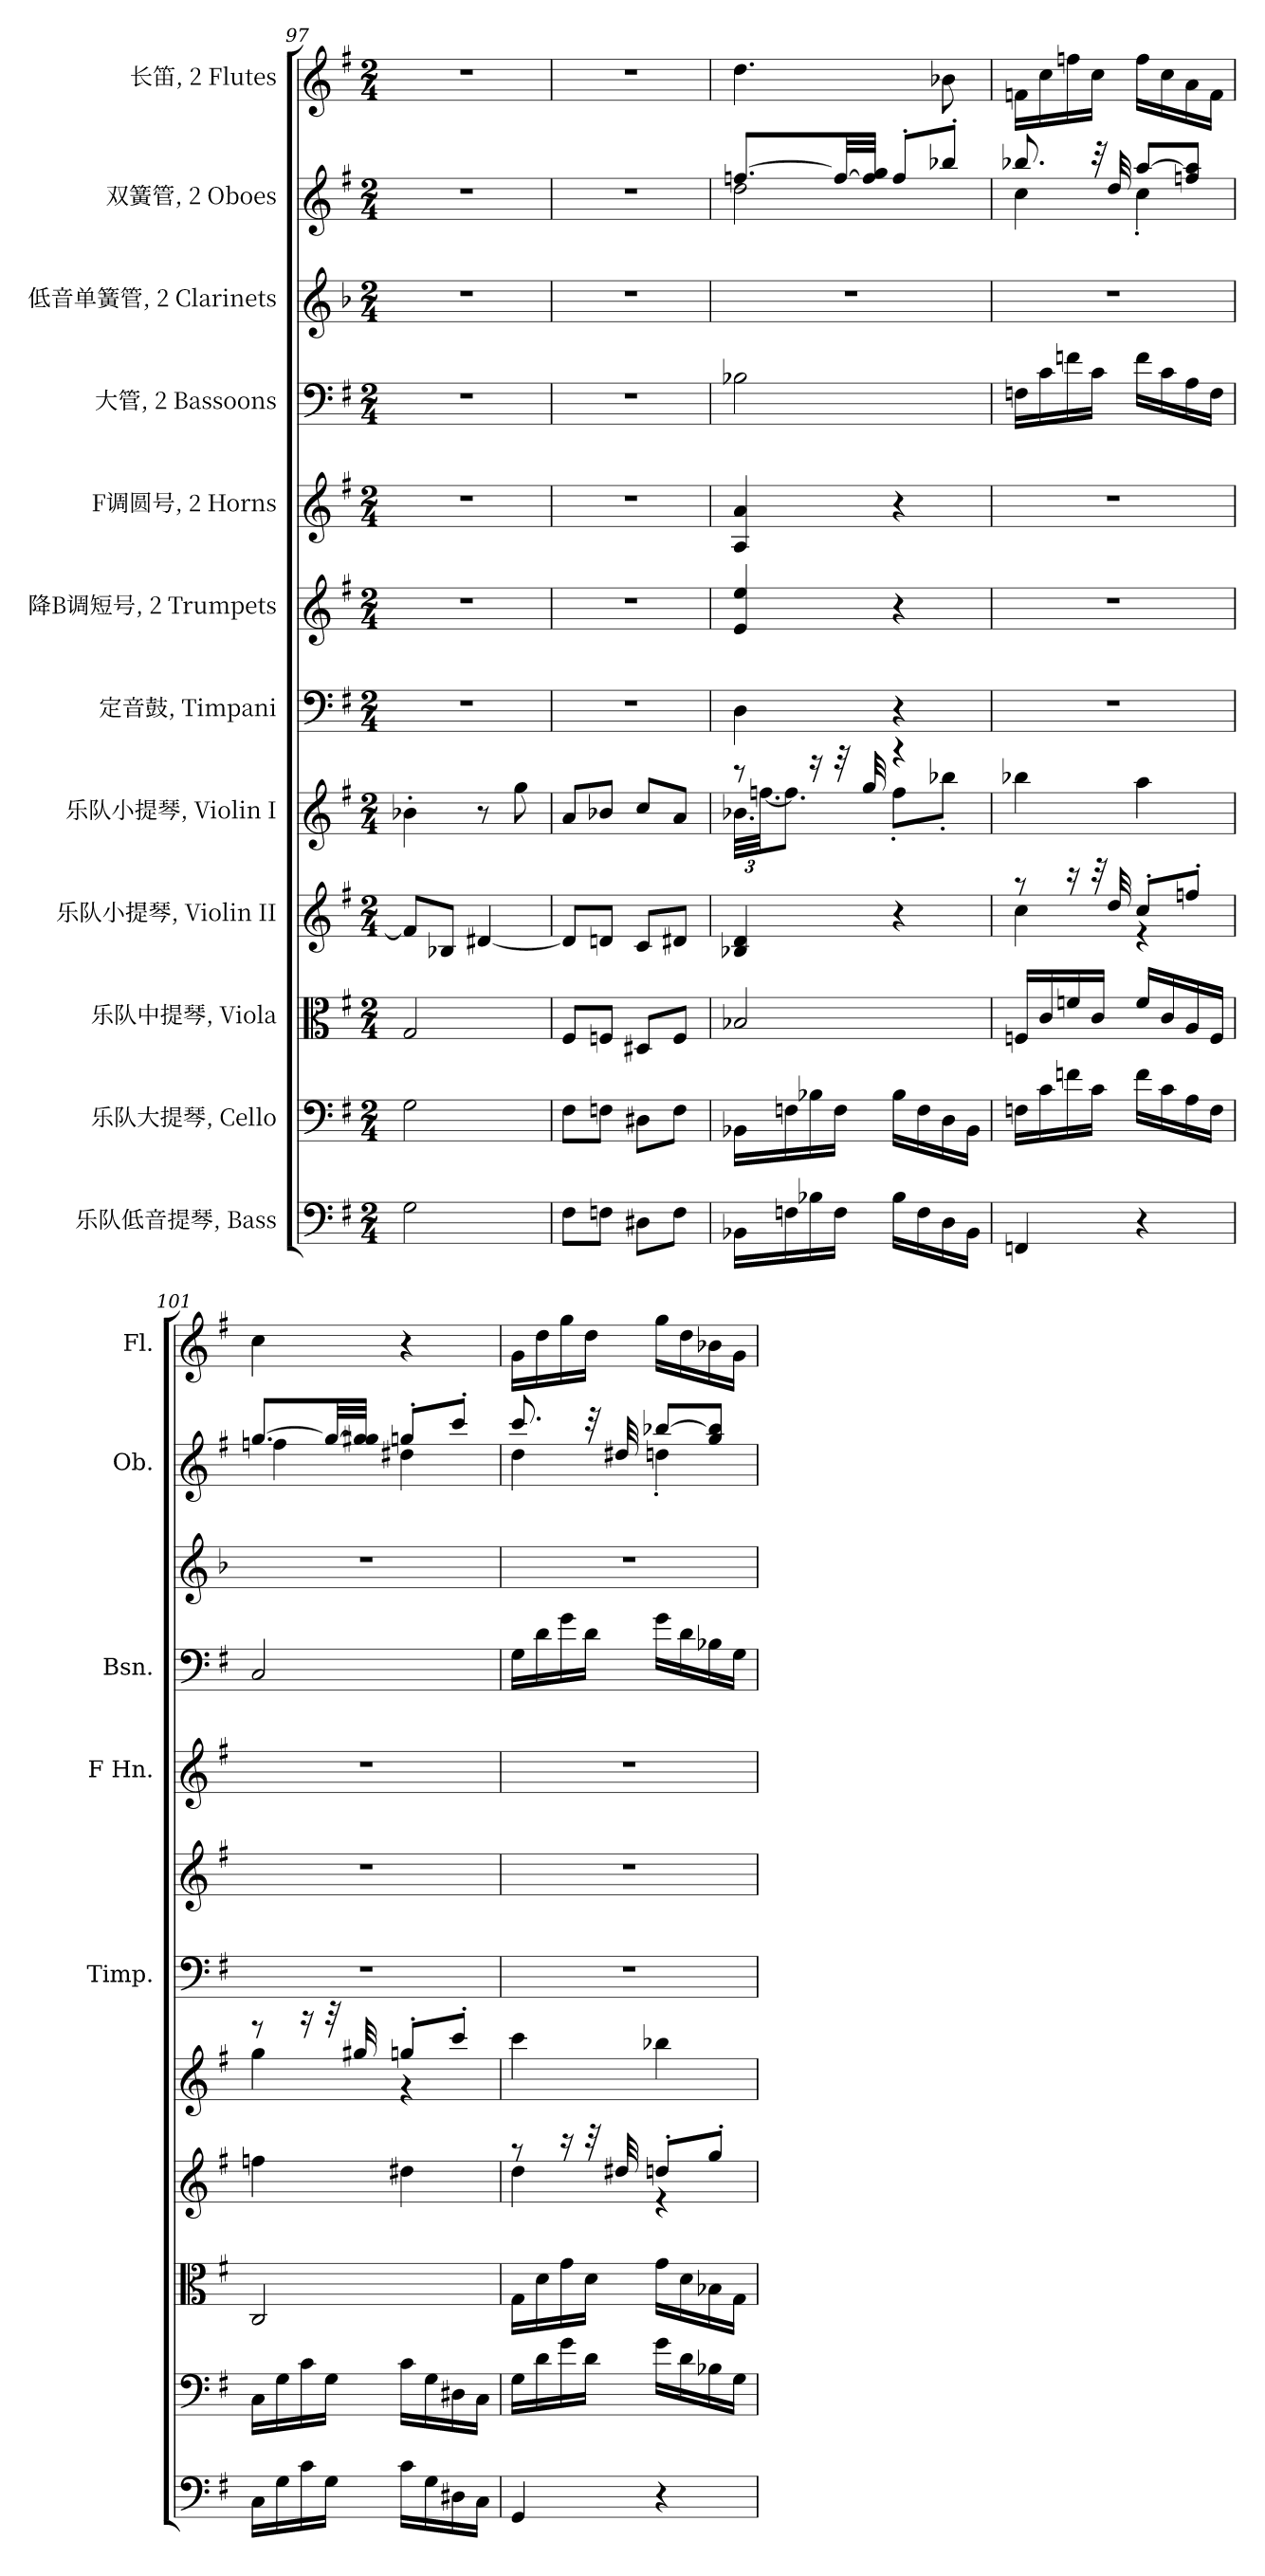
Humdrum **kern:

**kern	**kern	**kern	**kern	**kern	**kern	**kern	**kern	**kern	**kern	**kern	**kern
*part12	*part11	*part10	*part9	*part8	*part7	*part6	*part5	*part4	*part3	*part2	*part1
*staff12	*staff11	*staff10	*staff9	*staff8	*staff7	*staff6	*staff5	*staff4	*staff3	*staff2	*staff1
*I"乐队低音提琴, Bass	*I"乐队大提琴, Cello	*I"乐队中提琴, Viola	*I"乐队小提琴, Violin II	*I"乐队小提琴, Violin I	*I"定音鼓, Timpani	*I"降B调短号, 2 Trumpets	*I"F调圆号, 2 Horns	*I"大管, 2 Bassoons	*I"低音单簧管, 2 Clarinets	*I"双簧管, 2 Oboes	*I"长笛, 2 Flutes
*	*	*	*	*	*I'Timp.	*	*I'F Hn.	*I'Bsn.	*	*I'Ob.	*I'Fl.
*clefF4	*clefF4	*clefC3	*clefG2	*clefG2	*clefF4	*clefG2	*clefG2	*clefF4	*clefG2	*clefG2	*clefG2
*ITrd7c12	*	*	*	*	*	*ITrd1c2	*ITrd4c7	*	*ITrd8c14	*	*
*k[f#]	*k[f#]	*k[f#]	*k[f#]	*k[f#]	*k[f#]	*k[b-]	*k[]	*k[f#]	*k[b-]	*k[f#]	*k[f#]
*M2/4	*M2/4	*M2/4	*M2/4	*M2/4	*M2/4	*M2/4	*M2/4	*M2/4	*M2/4	*M2/4	*M2/4
=97	=97	=97	=97	=97	=97	=97	=97	=97	=97	=97	=97
2GG\	2G\	2G/	8f/L]	4b-X'\	2r	2r	2r	2r	2r	2r	2r
.	.	.	8B-X/J	.	.	.	.	.	.	.	.
.	.	.	[4d#X/	8r	.	.	.	.	.	.	.
.	.	.	.	8gg\	.	.	.	.	.	.	.
=98	=98	=98	=98	=98	=98	=98	=98	=98	=98	=98	=98
8FF#\L	8F#\L	8F#/L	8d#/L]	8a/L	2r	2r	2r	2r	2r	2r	2r
8FFn\J	8Fn\J	8Fn/J	8dn/J	8b-X/J	.	.	.	.	.	.	.
8DD#X\L	8D#X\L	8D#X/L	8c/L	8cc/L	.	.	.	.	.	.	.
8FF\J	8F\J	8F/J	8d#X/J	8a/J	.	.	.	.	.	.	.
=99	=99	=99	=99	=99	=99	=99	=99	=99	=99	=99	=99
*	*	*	*	*^	*	*	*	*	*	*	*
*	*	*	*	*	*Xbrackettup	*	*	*	*	*	*	*
*	*	*	*	*	*	*	*	*	*	*	*^	*
16BBB-X\LL	16BB-X\LL	2B-X/	4B-X/ 4d/	8r	48.b-X\LLL	4D\	4d/ 4dd/	4D/ 4d/	2B-X\	2r	[8.ffn/L	2dd\	4.dd\
.	.	.	.	.	[48.ffn\JJ	.	.	.	.	.	.	.	.
16FFn\	16Fn\	.	.	.	8.ff\J]	.	.	.	.	.	.	.	.
16BB-X\	16B-X\	.	.	16r	.	.	.	.	.	.	.	.	.
16FF\JJ	16F\JJ	.	.	32r	.	.	.	.	.	.	32ff/LL_	.	.
.	.	.	.	32gg/	.	.	.	.	.	.	32ff/] 32gg/JJJ	.	.
16BB-\LL	16B-\LL	.	4r	4r	8ff'\L	4r	4r	4r	.	.	8ff'/L	.	.
16FF\	16F\	.	.	.	.	.	.	.	.	.	.	.	.
16DD\	16D\	.	.	.	8bb-X'\J	.	.	.	.	.	8bb-X'/J	.	8b-X\
16BBB-\JJ	16BB-\JJ	.	.	.	.	.	.	.	.	.	.	.	.
*	*	*	*	*v	*v	*	*	*	*	*	*	*	*
!!LO:PB:g=z
=100	=100	=100	=100	=100	=100	=100	=100	=100	=100	=100	=100	=100
*	*	*	*^	*	*	*	*	*	*	*	*	*
4FFFn/	16Fn\LL	16Fn/LL	8r	4cc\	4bb-X\	2r	2r	2r	16Fn\LL	2r	8.bb-X/	4cc\	16fn\LL
.	16c\	16c/	.	.	.	.	.	.	16c\	.	.	.	16cc\
.	16fn\	16fn/	16r	.	.	.	.	.	16fn\	.	.	.	16ffn\
.	16c\JJ	16c/JJ	32r	.	.	.	.	.	16c\JJ	.	32r	.	16cc\JJ
.	.	.	32dd/	.	.	.	.	.	.	.	32dd/	.	.
4r	16f\LL	16f/LL	8cc'/L	4r	4aa\	.	.	.	16f\LL	.	[8aa/L	4cc'\	16ff\LL
.	16c\	16c/	.	.	.	.	.	.	16c\	.	.	.	16cc\
.	16A\	16A/	8ffn'/J	.	.	.	.	.	16A\	.	8ffn/ 8aa/]J	.	16a\
.	16F\JJ	16F/JJ	.	.	.	.	.	.	16F\JJ	.	.	.	16f\JJ
*	*	*	*v	*v	*	*	*	*	*	*	*	*	*
=101	=101	=101	=101	=101	=101	=101	=101	=101	=101	=101	=101	=101
*	*	*	*	*^	*	*	*	*	*	*	*	*
16CC\LL	16C\LL	2C/	4ffn\	8r	4gg\	2r	2r	2r	2C/	2r	[8.gg/L	4ffn\	4cc\
16GG\	16G\	.	.	.	.	.	.	.	.	.	.	.	.
16C\	16c\	.	.	16r	.	.	.	.	.	.	.	.	.
16GG\JJ	16G\JJ	.	.	32r	.	.	.	.	.	.	32gg/LL_	.	.
.	.	.	.	32gg#X/	.	.	.	.	.	.	32gg/] 32gg#X/JJJ	.	.
16C\LL	16c\LL	.	4dd#X\	8ggn'/L	4r	.	.	.	.	.	8ggn'/L	4dd#X\	4r
16GG\	16G\	.	.	.	.	.	.	.	.	.	.	.	.
16DD#X\	16D#X\	.	.	8ccc'/J	.	.	.	.	.	.	8ccc'/J	.	.
16CC\JJ	16C\JJ	.	.	.	.	.	.	.	.	.	.	.	.
*	*	*	*	*v	*v	*	*	*	*	*	*	*	*
=102	=102	=102	=102	=102	=102	=102	=102	=102	=102	=102	=102	=102
*	*	*	*^	*	*	*	*	*	*	*	*	*
4GGG/	16G\LL	16G\LL	8r	4dd\	4ccc\	2r	2r	2r	16G\LL	2r	8.ccc/	4dd\	16g\LL
.	16d\	16d\	.	.	.	.	.	.	16d\	.	.	.	16dd\
.	16g\	16g\	16r	.	.	.	.	.	16g\	.	.	.	16gg\
.	16d\JJ	16d\JJ	32r	.	.	.	.	.	16d\JJ	.	32r	.	16dd\JJ
.	.	.	32dd#X/	.	.	.	.	.	.	.	32dd#X/	.	.
4r	16g\LL	16g\LL	8ddn'/L	4r	4bb-X\	.	.	.	16g\LL	.	[8bb-X/L	4ddn'\	16gg\LL
.	16d\	16d\	.	.	.	.	.	.	16d\	.	.	.	16dd\
.	16B-X\	16B-X\	8gg'/J	.	.	.	.	.	16B-X\	.	8gg/ 8bb-/]J	.	16b-X\
.	16G\JJ	16G\JJ	.	.	.	.	.	.	16G\JJ	.	.	.	16g\JJ
*	*	*	*v	*v	*	*	*	*	*	*	*v	*v	*
=	=	=	=	=	=	=	=	=	=	=	=
*-	*-	*-	*-	*-	*-	*-	*-	*-	*-	*-	*-
